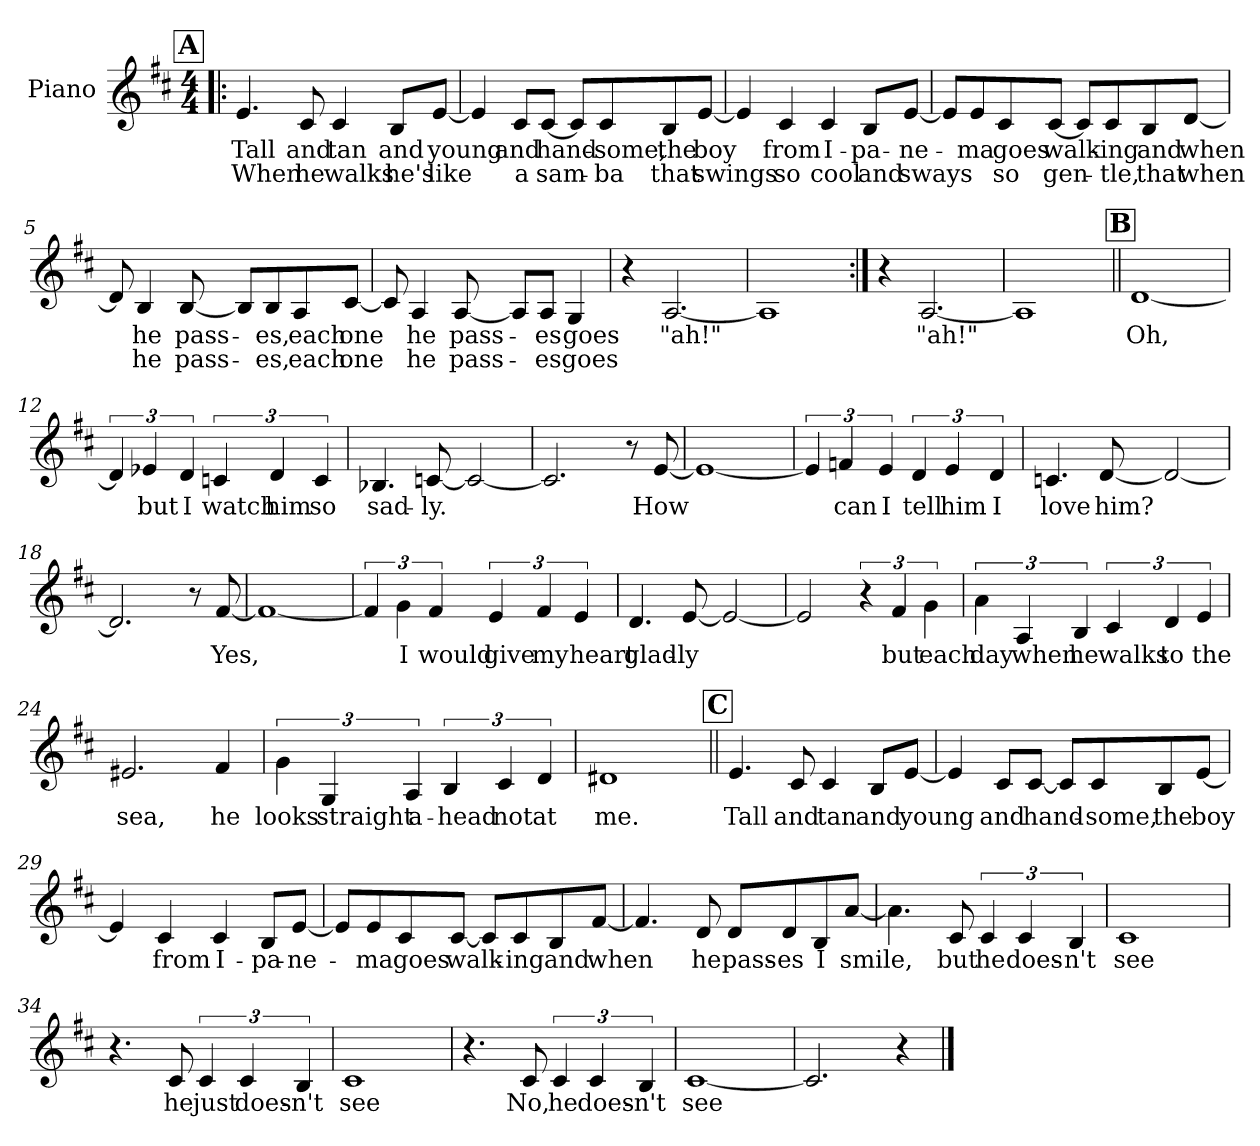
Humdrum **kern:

**kern	**text	**text
*part1	*part1	*part1
*staff1	*staff1	*staff1
*I"Piano	*	*
*I'Pno	*	*
*clefG2	*	*
*k[f#c#]	*	*
*D:	*	*
*M4/4	*	*
!!LO:REH:place=s1:a:t=A
=1!|:	=1!|:	=1!|:
4.e/	Tall	When
8c#/	and	he
4c#/	tan	walks
8B/L	and	he's
[8e/J	young	like
=2	=2	=2
4e/]	.	.
8c#/L	and	a
[8c#/J	hand-	sam-
8c#/L]	.	.
8c#/	-some,	-ba
8B/	the	that
[8e/J	boy	swings
!!LO:LB:g=z
=3	=3	=3
4e/]	.	.
4c#/	from	so
4c#/	I-	cool
8B/L	-pa-	and
[8e/J	-ne-	sways
=4	=4	=4
8e/L]	.	.
8e/	-ma	.
8c#/	goes	so
[8c#/J	walk-	gen-
8c#/L]	.	.
8c#/	-ing	-tle,
8B/	and	that
[8d/J	when	when
=5	=5	=5
8d/]	.	.
4B/	he	he
[8B/	pass-	pass-
8B/L]	.	.
8B/	-es,	-es,
8A/	each	each
[8c#/J	one	one
!!LO:LB:g=z
=6	=6	=6
8c#/]	.	.
4A/	he	he
[8A/	pass-	pass-
8A/L]	.	.
8A/J	-es	-es
4G/	goes	goes
=7	=7	=7
4r	.	.
[2.A/	"ah!"	.
=8	=8	=8
1A]	.	.
=9:|!	=9:|!	=9:|!
4r	.	.
[2.A/	"ah!"	.
=10	=10	=10
1A]	.	.
!!LO:LB:g=z
!!LO:REH:place=s1:a:t=B
=11||	=11||	=11||
[1d	Oh,	.
=12	=12	=12
6d/]	.	.
6e-X/	but	.
6d/	I	.
6cn/	watch	.
6d/	him	.
6c/	so	.
=13	=13	=13
4.B-X/	sad-	.
[8cn/	-ly.	.
2c/_	.	.
=14	=14	=14
2.c/]	.	.
8r	.	.
[8e/	How	.
=15	=15	=15
1e_	.	.
=16	=16	=16
6e/]	.	.
6fn/	can	.
6e/	I	.
6d/	tell	.
6e/	him	.
6d/	I	.
!!LO:LB:g=z
=17	=17	=17
4.cn/	love	.
[8d/	him?	.
2d/_	.	.
=18	=18	=18
2.d/]	.	.
8r	.	.
[8f#/	Yes,	.
=19	=19	=19
1f#_	.	.
=20	=20	=20
6f#/]	.	.
6g\	I	.
6f#/	would	.
6e/	give	.
6f#/	my	.
6e/	heart	.
=21	=21	=21
4.d/	glad-	.
[8e/	-ly	.
2e/_	.	.
!!LO:LB:g=z
=22	=22	=22
2e/]	.	.
6r	.	.
6f#/	but	.
6g\	each	.
=23	=23	=23
6a\	day	.
6A/	when	.
6B/	he	.
6c#/	walks	.
6d/	to	.
6e/	the	.
=24	=24	=24
2.e#X/	sea,	.
4f#/	he	.
=25	=25	=25
6g\	looks	.
6G/	straight	.
6A/	a-	.
6B/	-head	.
6c#/	not	.
6d/	at	.
=26	=26	=26
1d#X	me.	.
!!LO:LB:g=z
!!LO:REH:place=s1:a:t=C
=27||	=27||	=27||
4.e/	Tall	.
8c#/	and	.
4c#/	tan	.
8B/L	and	.
[8e/J	young	.
=28	=28	=28
4e/]	.	.
8c#/L	and	.
[8c#/J	hand-	.
8c#/L]	.	.
8c#/	-some,	.
8B/	the	.
[8e/J	boy	.
=29	=29	=29
4e/]	.	.
4c#/	from	.
4c#/	I-	.
8B/L	-pa-	.
[8e/J	-ne-	.
!!LO:LB:g=z
=30	=30	=30
8e/L]	.	.
8e/	-ma	.
8c#/	goes	.
[8c#/J	walk-	.
8c#/L]	.	.
8c#/	-ing	.
8B/	and	.
[8f#/J	when	.
=31	=31	=31
4.f#/]	.	.
8d/	he	.
8d/L	pass-	.
8d/	-es	.
8B/	I	.
[8a/J	smile,	.
=32	=32	=32
4.a\]	.	.
8c#/	but	.
6c#/	he	.
6c#/	does-	.
6B/	-n't	.
!!LO:LB:g=z
=33	=33	=33
1c#	see	.
=34	=34	=34
4.r	.	.
8c#/	he	.
6c#/	just	.
6c#/	does-	.
6B/	-n't	.
=35	=35	=35
1c#	see	.
=36	=36	=36
4.r	.	.
8c#/	No,	.
6c#/	he	.
6c#/	does-	.
6B/	-n't	.
=37	=37	=37
[1c#	see	.
=38	=38	=38
2.c#/]	.	.
4r	.	.
==	==	==
*-	*-	*-
